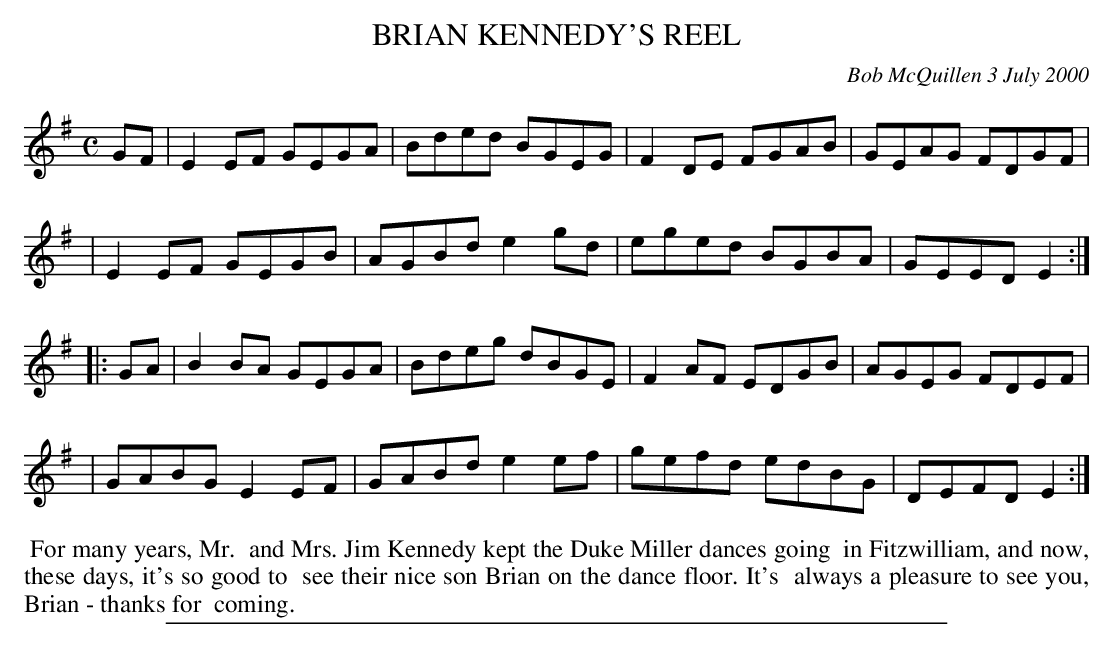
X:1
T: BRIAN KENNEDY'S REEL
C: Bob McQuillen 3 July 2000
M: C
L: 1/8
K: Em
GF \
| E2EF GEGA | Bded BGEG | F2DE FGAB | GEAG FDGF |
| E2EF GEGB | AGBd e2gd | eged BGBA | GEED E2 :|
|: GA \
| B2BA GEGA | Bdeg dBGE | F2AF EDGB | AGEG FDEF |
| GABG E2EF | GABd e2ef | gefd edBG | DEFD E2 :|
